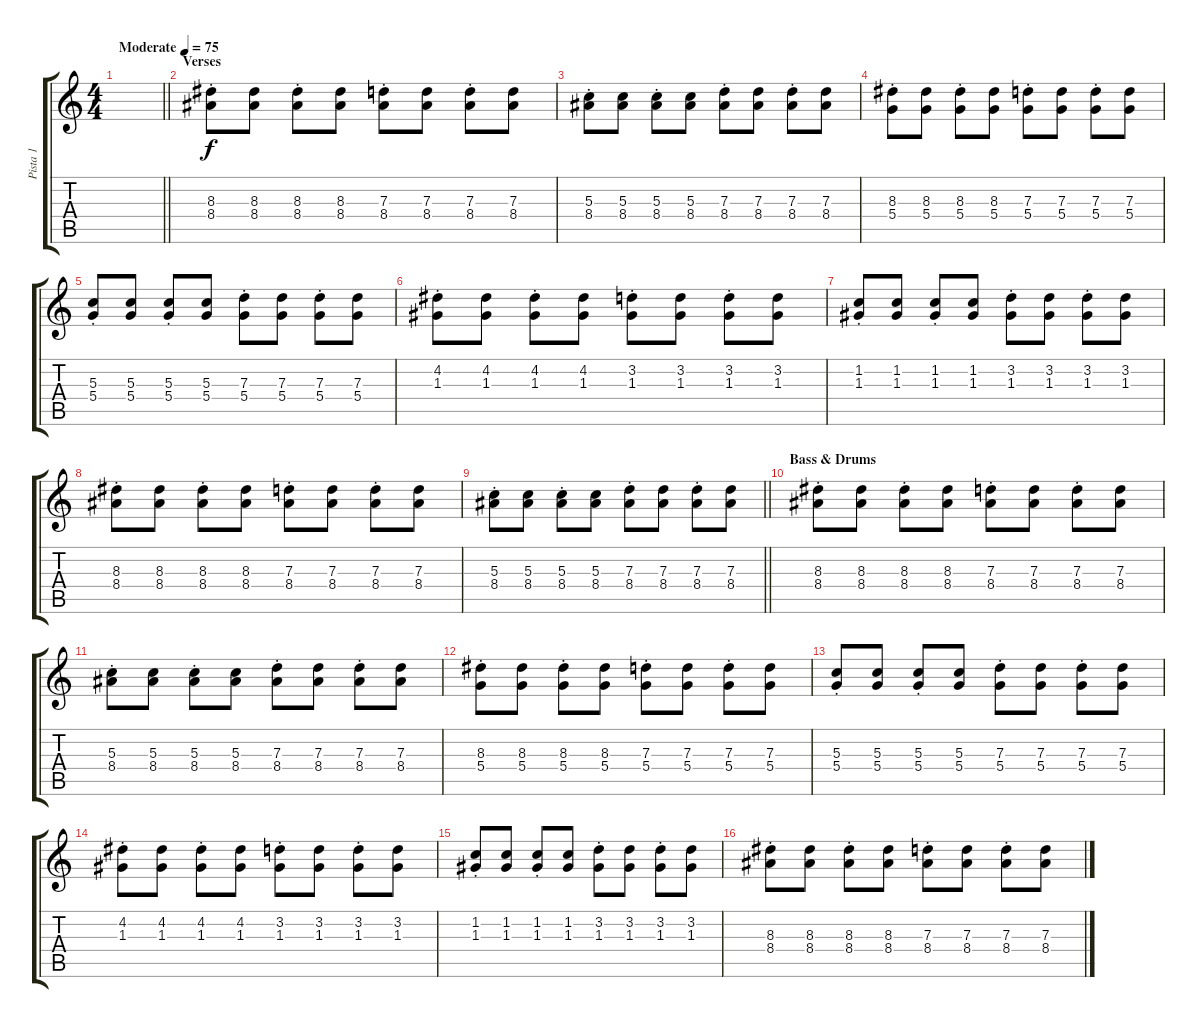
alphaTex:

\track ("Pista 1" "Pista 1") {instrument overdrivenguitar}
\staff {score tabs}
\tuning (E4 B3 G3 D3 A2 E2) {hide}
\ts (4 4)
\tempo (75 "Moderate")
\clef g2
\barLineRight lightlight
\ks c
|
\section ("" "Verses")
(8.3{st} 8.4{st}).8{volume 16} (8.3 8.4).8 (8.3{st} 8.4{st}).8 (8.3 8.4).8 (7.3{st} 8.4{st}).8 (7.3 8.4).8 (7.3{st} 8.4{st}).8 (7.3 8.4).8 |
(5.3{st} 8.4{st}).8 (5.3 8.4).8 (5.3{st} 8.4{st}).8 (5.3 8.4).8 (7.3{st} 8.4{st}).8 (7.3 8.4).8 (7.3{st} 8.4{st}).8 (7.3 8.4).8 |
(8.3{st} 5.4{st}).8 (8.3 5.4).8 (8.3{st} 5.4{st}).8 (8.3 5.4).8 (7.3{st} 5.4{st}).8 (7.3 5.4).8 (7.3{st} 5.4{st}).8 (7.3 5.4).8 |
(5.3{st} 5.4{st}).8 (5.3 5.4).8 (5.3{st} 5.4{st}).8 (5.3 5.4).8 (7.3{st} 5.4{st}).8 (7.3 5.4).8 (7.3{st} 5.4{st}).8 (7.3 5.4).8 |
(4.2{st} 1.3{st}).8 (4.2 1.3).8 (4.2{st} 1.3{st}).8 (4.2 1.3).8 (3.2{st} 1.3{st}).8 (3.2 1.3).8 (3.2{st} 1.3{st}).8 (3.2 1.3).8 |
(1.2{st} 1.3{st}).8 (1.2 1.3).8 (1.2{st} 1.3{st}).8 (1.2 1.3).8 (3.2{st} 1.3{st}).8 (3.2 1.3).8 (3.2{st} 1.3{st}).8 (3.2 1.3).8 |
(8.3{st} 8.4{st}).8 (8.3 8.4).8 (8.3{st} 8.4{st}).8 (8.3 8.4).8 (7.3{st} 8.4{st}).8 (7.3 8.4).8 (7.3{st} 8.4{st}).8 (7.3 8.4).8 |
\barLineRight lightlight
(5.3{st} 8.4{st}).8 (5.3 8.4).8 (5.3{st} 8.4{st}).8 (5.3 8.4).8 (7.3{st} 8.4{st}).8 (7.3 8.4).8 (7.3{st} 8.4{st}).8 (7.3 8.4).8 |
\section ("" "Bass & Drums")
(8.3{st} 8.4{st}).8 (8.3 8.4).8 (8.3{st} 8.4{st}).8 (8.3 8.4).8 (7.3{st} 8.4{st}).8 (7.3 8.4).8 (7.3{st} 8.4{st}).8 (7.3 8.4).8 |
(5.3{st} 8.4{st}).8 (5.3 8.4).8 (5.3{st} 8.4{st}).8 (5.3 8.4).8 (7.3{st} 8.4{st}).8 (7.3 8.4).8 (7.3{st} 8.4{st}).8 (7.3 8.4).8 |
(8.3{st} 5.4{st}).8 (8.3 5.4).8 (8.3{st} 5.4{st}).8 (8.3 5.4).8 (7.3{st} 5.4{st}).8 (7.3 5.4).8 (7.3{st} 5.4{st}).8 (7.3 5.4).8 |
(5.3{st} 5.4{st}).8 (5.3 5.4).8 (5.3{st} 5.4{st}).8 (5.3 5.4).8 (7.3{st} 5.4{st}).8 (7.3 5.4).8 (7.3{st} 5.4{st}).8 (7.3 5.4).8 |
(4.2{st} 1.3{st}).8 (4.2 1.3).8 (4.2{st} 1.3{st}).8 (4.2 1.3).8 (3.2{st} 1.3{st}).8 (3.2 1.3).8 (3.2{st} 1.3{st}).8 (3.2 1.3).8 |
(1.2{st} 1.3{st}).8 (1.2 1.3).8 (1.2{st} 1.3{st}).8 (1.2 1.3).8 (3.2{st} 1.3{st}).8 (3.2 1.3).8 (3.2{st} 1.3{st}).8 (3.2 1.3).8 |
(8.3{st} 8.4{st}).8 (8.3 8.4).8 (8.3{st} 8.4{st}).8 (8.3 8.4).8 (7.3{st} 8.4{st}).8 (7.3 8.4).8 (7.3{st} 8.4{st}).8 (7.3 8.4).8
